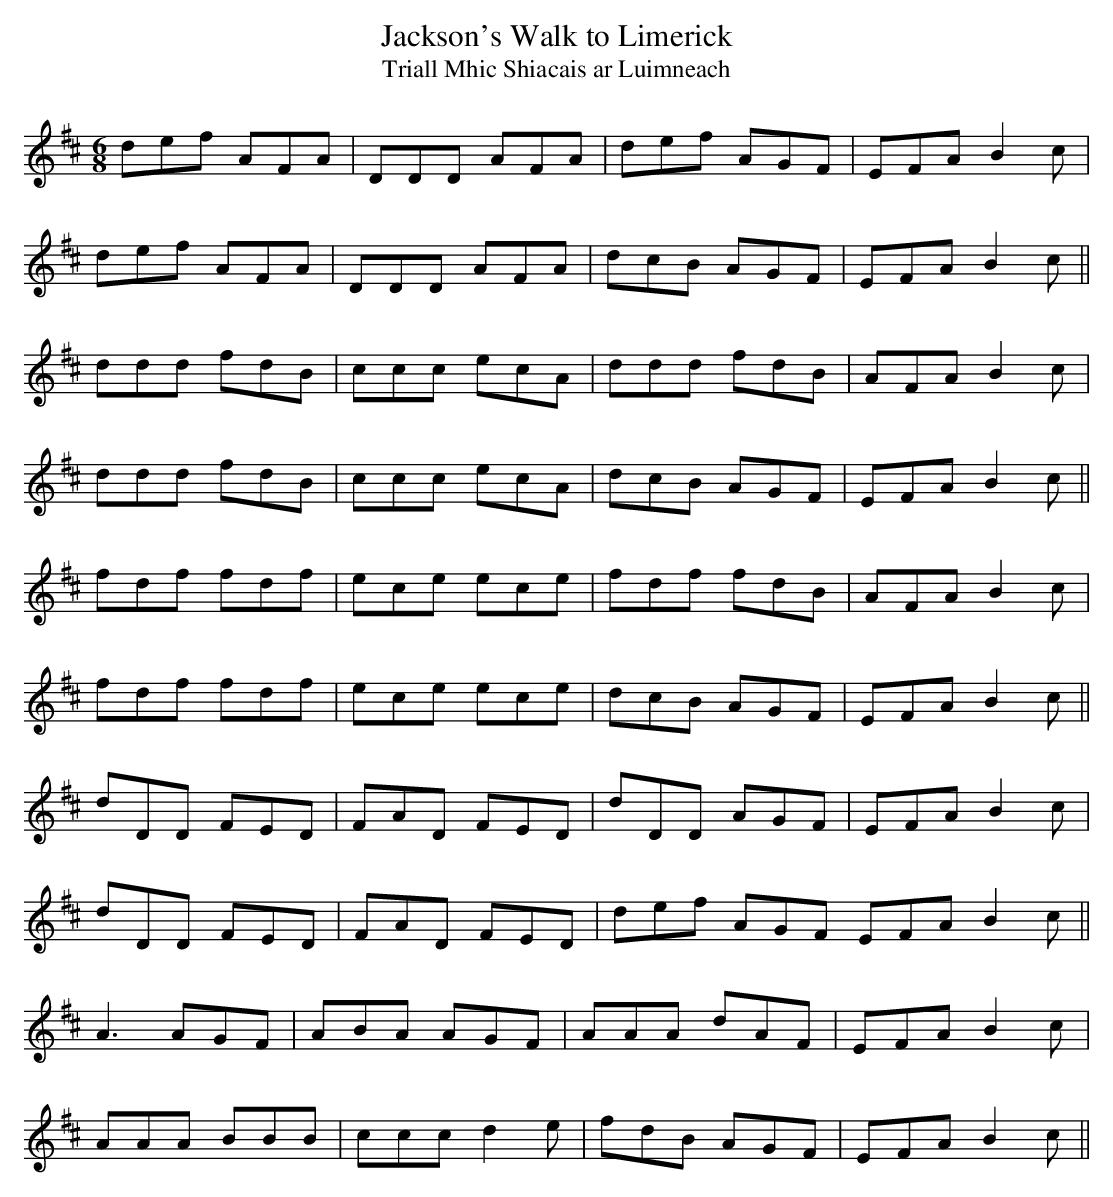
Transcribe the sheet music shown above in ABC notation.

X:1
T: Jackson's Walk to Limerick
T: Triall Mhic Shiacais ar Luimneach
L: 1/8
M: 6/8
K: D
def AFA|DDD AFA|def AGF|EFA B2c|
def AFA|DDD AFA|dcB AGF|EFA B2c ||
ddd fdB|ccc ecA|ddd fdB|AFA B2c|
ddd fdB|ccc ecA|dcB AGF|EFA B2c ||
fdf fdf|ece ece|fdf fdB|AFA B2c|
fdf fdf|ece ece|dcB AGF|EFA B2c ||
dDD FED|FAD FED|dDD AGF|EFA B2c|
dDD FED|FAD FED|def AGF EFA B2c ||
A3 AGF|ABA AGF|AAA dAF|EFA B2c|
AAA BBB|ccc d2e|fdB AGF|EFA B2c ||
